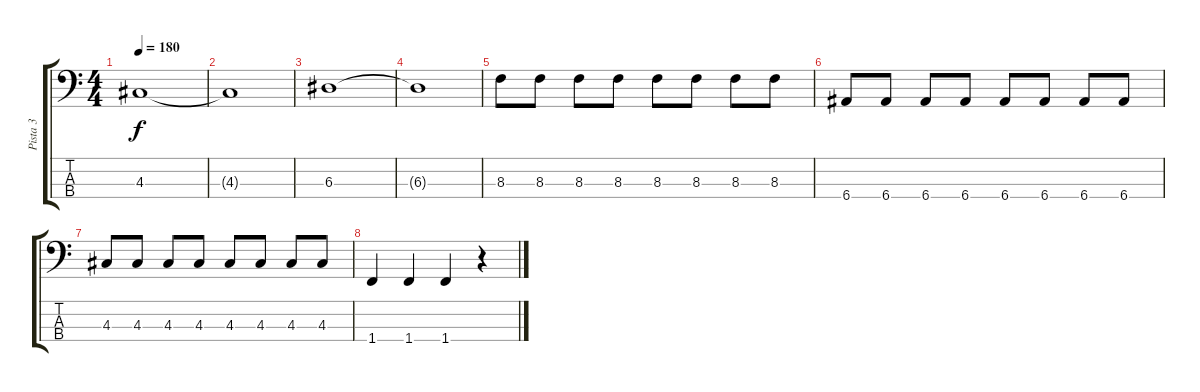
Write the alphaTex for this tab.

\track ("Pista 3" "Pista 3") {instrument electricbasspick}
\staff {score tabs}
\tuning (G2 D2 A1 E1) {hide}
\ts (4 4)
\tempo 180
\clef f4
\ks c
4.3.1{dy f} |
4.3{t}.1 |
6.3.1 |
6.3{t}.1 |
8.3.8 8.3.8 8.3.8 8.3.8 8.3.8 8.3.8 8.3.8 8.3.8 |
6.4.8 6.4.8 6.4.8 6.4.8 6.4.8 6.4.8 6.4.8 6.4.8 |
4.3.8 4.3.8 4.3.8 4.3.8 4.3.8 4.3.8 4.3.8 4.3.8 |
1.4.4 1.4.4 1.4.4 r.4
